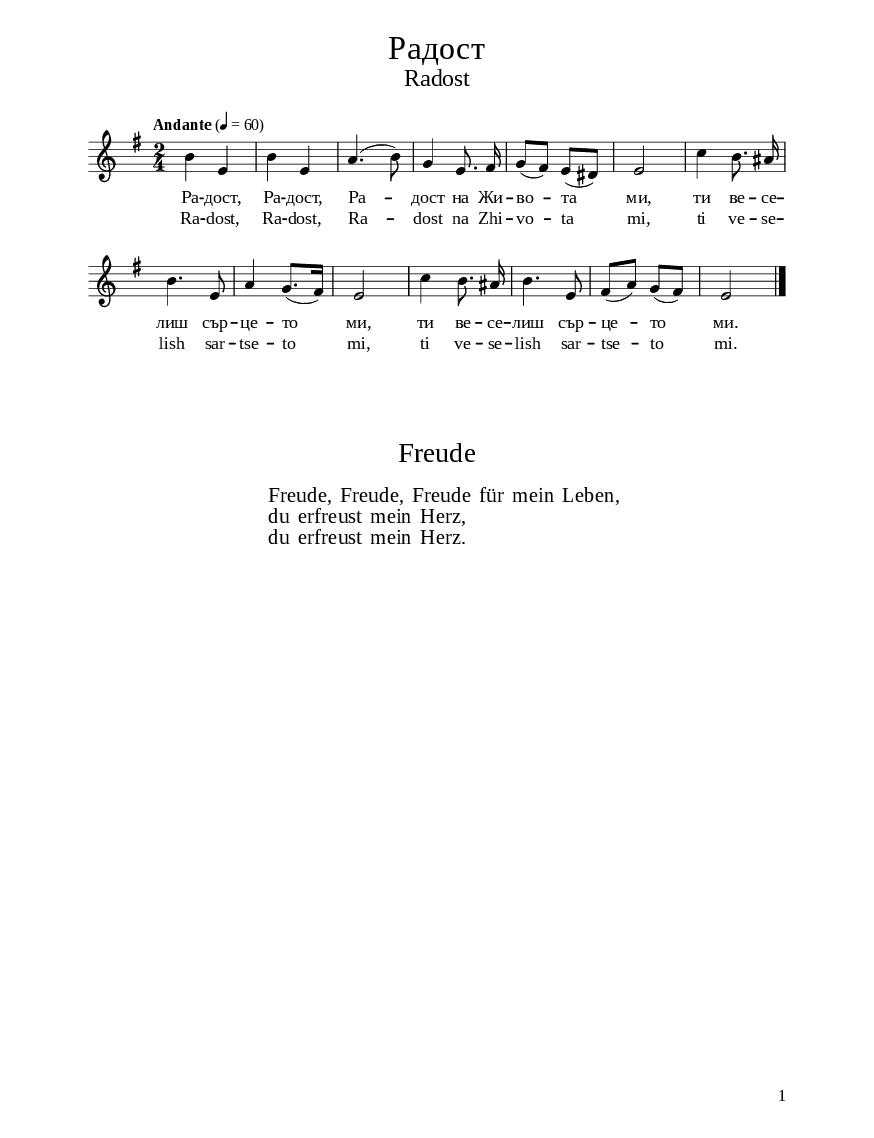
\version "2.22.1"

% include paper part and global functions
\include "include/globals.ily"

\bookpart {
  \include "include/bookpart-paper.ily"
  \score {
    \include "include/score-layout.ily"

    \new Voice \absolute {
      \clef treble
      \key g \major
      \time 2/4
      \tempoFunc "Andante" 4 "60"
      \autoBeamOff
      b'4 e'4 | % 2
      b'4 e'4 | % 3
      a'4. ( b'8 ) | % 4
      g'4  e'8. fis'16 | % 5
      g'8 ( [fis'8] ) e'8 ( [dis'8] ) | % 6
      e'2 | % 7
      c''4  b'8. ais'16 \break | % 8
      b'4. e'8 | % 9
      a'4  g'8. [( fis'16 )] |
      e'2 | % 11
      c''4  b'8. ais'16 | % 12
      b'4. e'8 | % 13
      fis'8 ([ a'8 ]) g'8 ( [fis'8] ) | % 14
      e'2 \bar "|."
    }

    \addlyrics {
      Ра -- дост,
      Ра -- дост, Ра -- дост на Жи -- во -- та ми, ти
      ве -- се -- лиш сър -- це -- то ми, ти ве -- се
      -- лиш сър -- це -- то ми.}
      \addlyrics {
        Ra -- dost,
        Ra -- dost, Ra -- dost na Zhi -- vo -- ta mi, ti
        ve -- se -- lish sar -- tse -- to mi, ti ve -- se
        -- lish sar -- tse -- to mi.}

        \header {
          title = \titleFunc "Радост" "Radost"
        }

        \midi{}

      } % score


      \markup \empty-two
      % include foreign translation(s) of the song
      \version "2.24.0"

\markup \fill-line { \fontsize #deTitleFontSize "Freude" }
\markup \null
\markup \null
\markup \fontsize #deCoupletFontSize {
  \hspace #16
  \override #`(baseline-skip . ,deCoupletBaselineSkip)

  \column {

    \line { " "Freude, Freude, Freude für mein Leben, }

    \line { " "du erfreust mein Herz, }

    \line { " "du erfreust mein Herz.}
  }
}


    } % bookpart

    % Più mosso
    %

